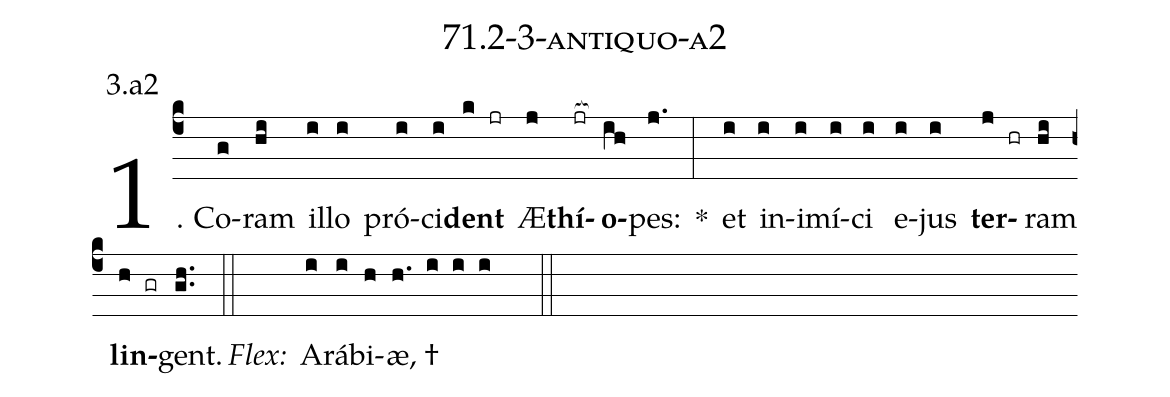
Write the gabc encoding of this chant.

name: 71.2-3-antiquo-a2;
annotation: 3.a2;
%%
(c4)1. Co(g)ram(hi) il(i)lo(i) pró(i)ci(i)<b>dent</b>(k jr) Æ(j)<b>thí</b>(jr[ocb:1{])<b>o</b>(ih[ocb:0}])pes:(j.) *(:) et(i) in(i)i(i)mí(i)ci(i) e(i)jus(i) <b>ter</b>(j hr)ram(hi) <b>lin</b>(h gr)gent.(gh..) (::)
<i>Flex:</i>()  A(i)rá(i)bi(h)æ, †(h. i i i  ::)

%E(i) u(i) o(j) u(hi) a(h) e.(gh..) (::)
